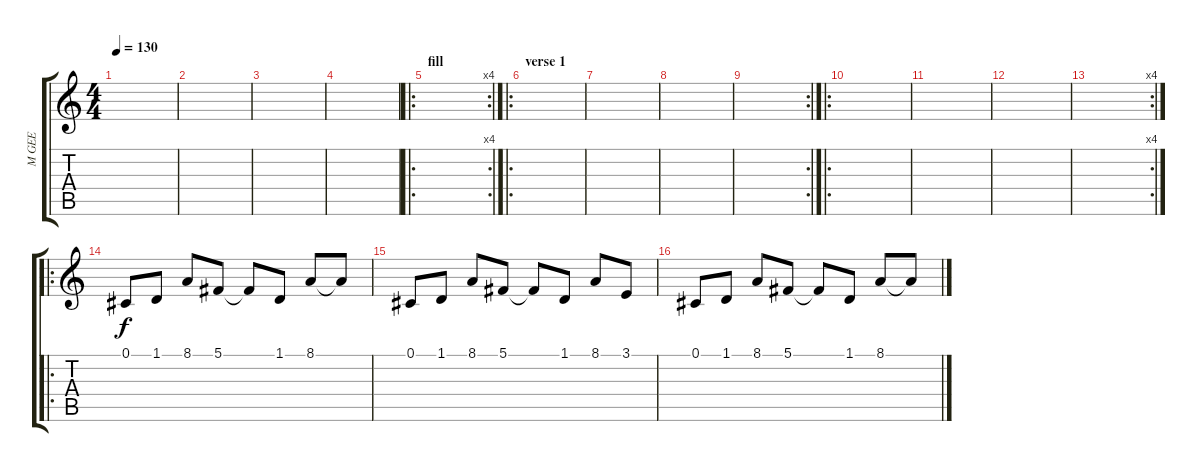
\track ("M GEE" "M GEE") {instrument sitar}
\staff {score tabs}
\tuning (Db4 Ab3 E3 B2 Gb2 B1) {hide}
\ts (4 4)
\tempo 130
\clef g2
\ks c
|
|
|
|
\ro
\rc 4
\section ("" "fill")
|
\ro
\section ("" "verse 1")
|
|
|
\rc 2
|
\ro
|
|
|
\rc 4
|
\ro
0.1.8 1.1.8 8.1.8 5.1.8 5.1{t}.8 1.1.8 8.1.8 8.1{t}.8 |
0.1.8 1.1.8 8.1.8 5.1.8 5.1{t}.8 1.1.8 8.1.8 3.1.8 |
0.1.8 1.1.8 8.1.8 5.1.8 5.1{t}.8 1.1.8 8.1.8 8.1{t}.8
